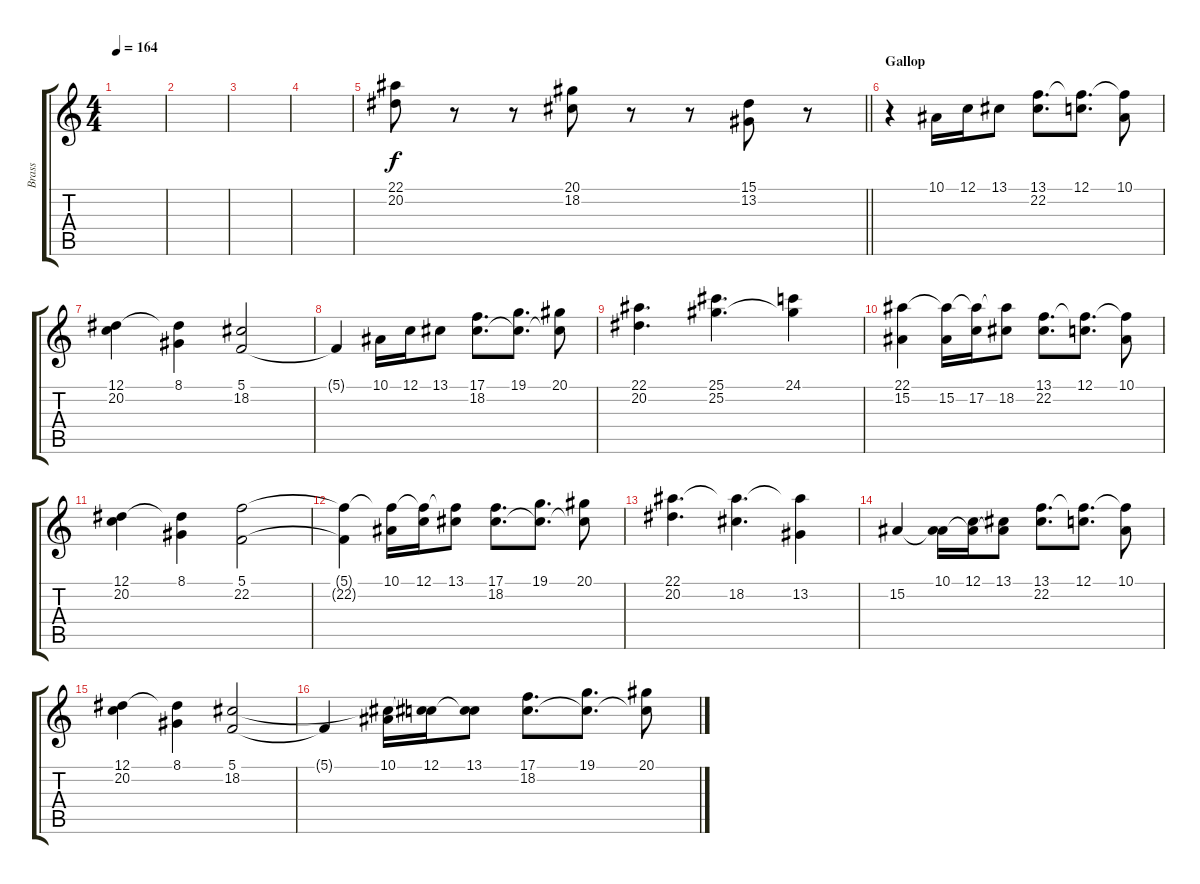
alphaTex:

\track ("Brass" "Brass") {instrument brasssection}
\staff {score tabs}
\tuning (C4 G3 Eb3 Bb2 F2 C2) {hide}
\ts (4 4)
\tempo 164
\clef g2
\ks c
|
|
|
|
\barLineRight lightlight
(22.1 20.2).8 r.8 r.8 (20.1 18.2).8 r.8 r.8 (15.1 13.2).8 r.8 |
\section ("" "Gallop")
r.4 10.1.16 12.1.16 13.1.8 (13.1 22.2).8{d} (12.1 22.2{t}).8{d} (10.1 22.2{t}).8 |
(12.1 20.2).4 (8.1 20.2{t}).4 (5.1 18.2).2 |
5.1{t}.4 10.1.16 12.1.16 13.1.8 (17.1 18.2).8{d} (19.1 18.2{t}).8{d} (20.1 18.2{t}).8 |
(22.1 20.2).4{d} (25.1 25.2).4{d} (24.1 25.2{t}).4 |
(22.1 15.2).4 (22.1{t} 15.2).16 (22.1{t} 17.2).16 (22.1{t} 18.2).8 (13.1 22.2).8{d} (12.1 22.2{t}).8{d} (10.1 22.2{t}).8 |
(12.1 20.2).4 (8.1 20.2{t}).4 (5.1 22.2).2 |
(5.1{t} 22.2{t}).4 (10.1 22.2{t}).16 (12.1 22.2{t}).16 (13.1 22.2{t}).8 (17.1 18.2).8{d} (19.1 18.2{t}).8{d} (20.1 18.2{t}).8 |
(22.1 20.2).4{d} (22.1{t} 18.2).4{d} (22.1{t} 13.2).4 |
15.2.4 (10.1 15.2{t}).16 (12.1 15.2{t}).16 (13.1 15.2{t}).8 (13.1 22.2).8{d} (12.1 22.2{t}).8{d} (10.1 22.2{t}).8 |
(12.1 20.2).4 (8.1 20.2{t}).4 (5.1 18.2).2 |
5.1{t}.4 (10.1 18.2{t}).16 (12.1 18.2{t}).16 (13.1 18.2{t}).8 (17.1 18.2).8{d} (19.1 18.2{t}).8{d} (20.1 18.2{t}).8
